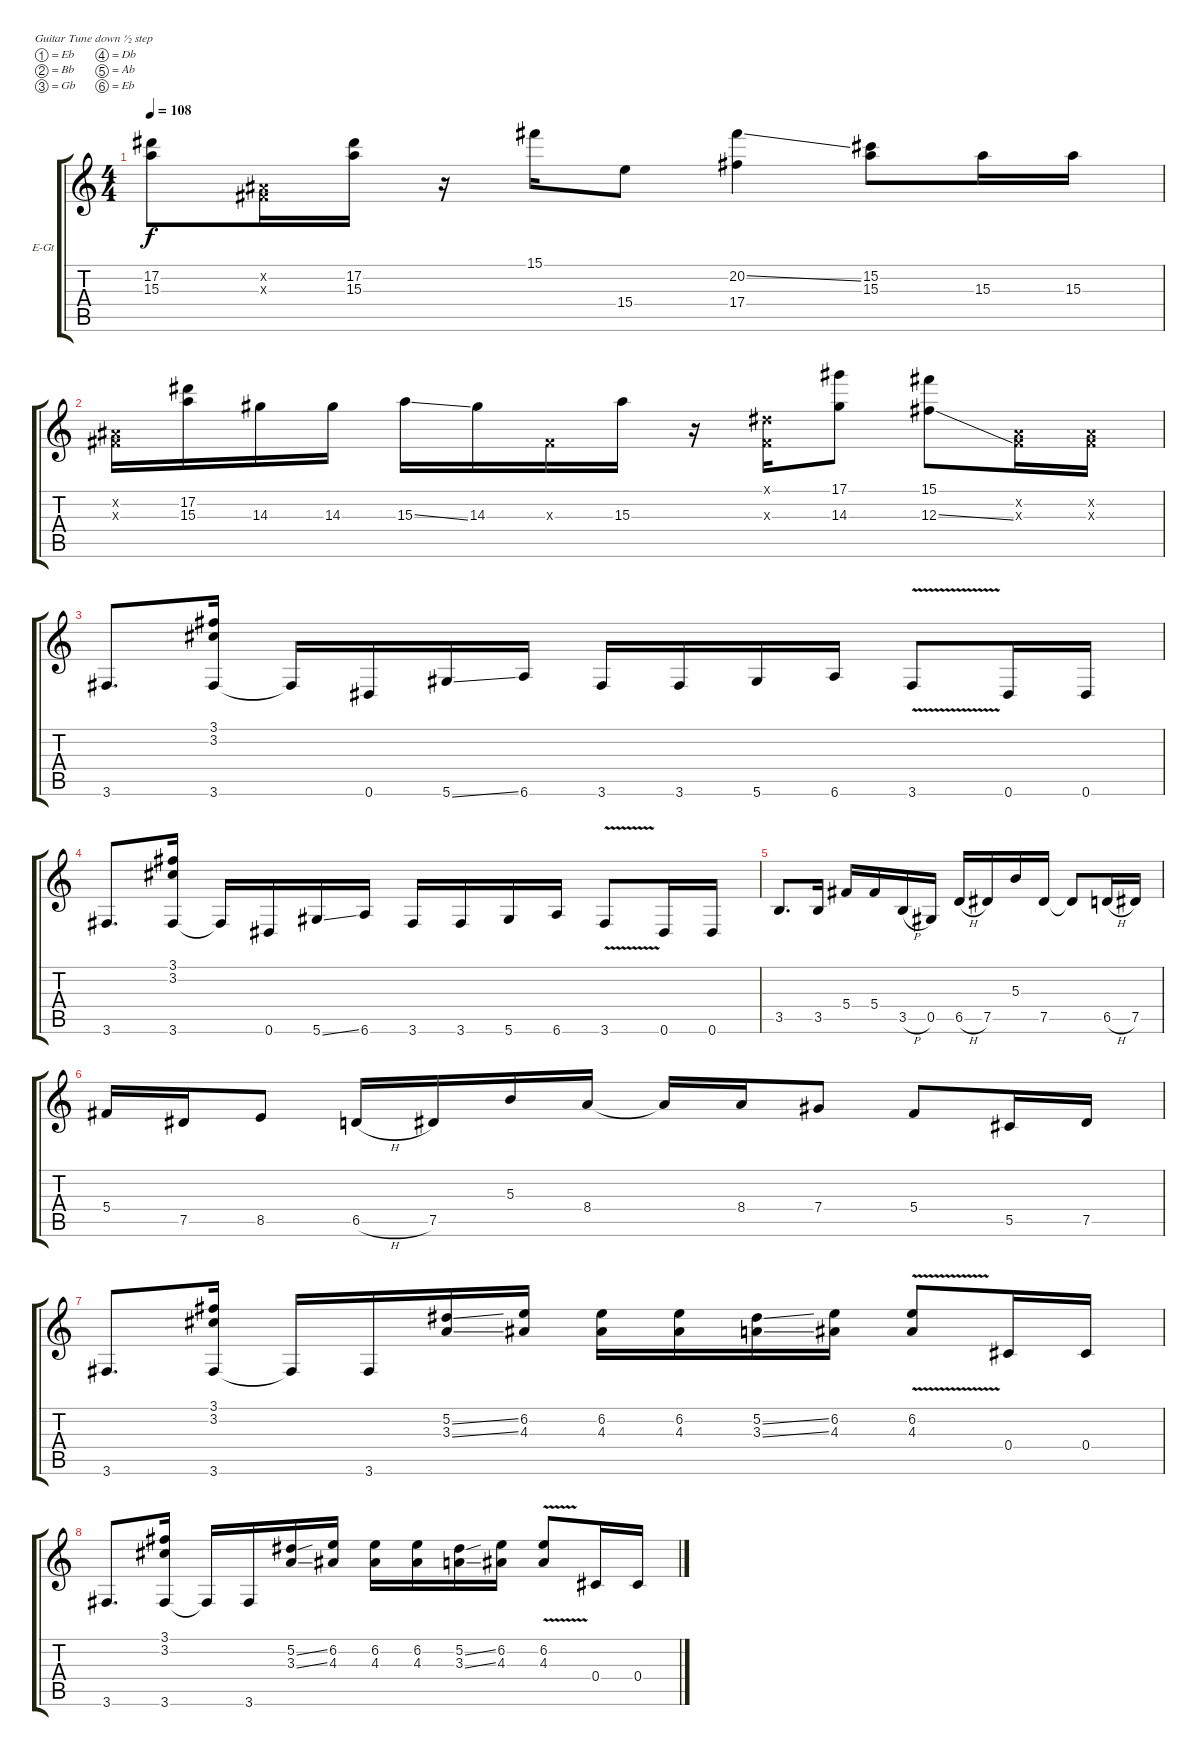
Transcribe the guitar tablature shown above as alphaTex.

\bracketExtendMode groupsimilarinstruments
\firstSystemTrackNameOrientation horizontal
\otherSystemsTrackNameOrientation horizontal
\track ("Gtr. 1 - Nuno" "E-Gt") {instrument distortionguitar}
\staff {score tabs}
\tuning (Eb4 Bb3 Gb3 Db3 Ab2 Eb2)
\ts (4 4)
\tempo 108
\clef g2
\ks c
(17.2 15.3).8{dy f} (0.2{x} 0.3{x}).16 (17.2 15.3).16 r.16 15.1.16 15.4.8 (20.2{ss} 17.4).4 (15.2 15.3).8 15.3.16 15.3.16 |
(0.2{x} 0.3{x}).16 (17.2 15.3).16 14.3.16 14.3.16 15.3{ss}.16 14.3.16 0.3{x}.16 15.3.16 r.16 (0.1{x} 0.3{x}).16 (17.1 14.3).8 (15.1 12.3{ss}).8 (0.2{x} 0.3{x}).16 (0.2{x} 0.3{x}).16 |
3.6.8{d} (3.1 3.2 3.6).16 3.6{t}.16 0.6.16 5.6{ss}.16 6.6.16 3.6.16 3.6.16 5.6.16 6.6.16 3.6{v}.8 0.6.16 0.6.16 |
3.6.8{d} (3.1 3.2 3.6).16 3.6{t}.16 0.6.16 5.6{ss}.16 6.6.16 3.6.16 3.6.16 5.6.16 6.6.16 3.6{v}.8 0.6.16 0.6.16 |
3.5.8{d} 3.5.16 5.4.16 5.4.16 3.5{h}.16 0.5.16 6.5{h}.16 7.5.16 5.3.16 7.5.16 7.5{t}.8 6.5{h}.16 7.5.16 |
5.4.16 7.5.16 8.5.8 6.5{h}.16 7.5.16 5.3.16 8.4.16 8.4{t}.16 8.4.16 7.4.8 5.4.8 5.5.16 7.5.16 |
3.6.8{d} (3.1 3.2 3.6).16 3.6{t}.16 3.6.16 (5.2{ss} 3.3{ss}).16 (6.2 4.3).16 (6.2 4.3).16 (6.2 4.3).16 (5.2{ss} 3.3{ss}).16 (6.2 4.3).16 (6.2{v} 4.3{v}).8 0.4.16 0.4.16 |
3.6.8{d} (3.1 3.2 3.6).16 3.6{t}.16 3.6.16 (5.2{ss} 3.3{ss}).16 (6.2 4.3).16 (6.2 4.3).16 (6.2 4.3).16 (5.2{ss} 3.3{ss}).16 (6.2 4.3).16 (6.2{v} 4.3{v}).8 0.4.16 0.4.16
